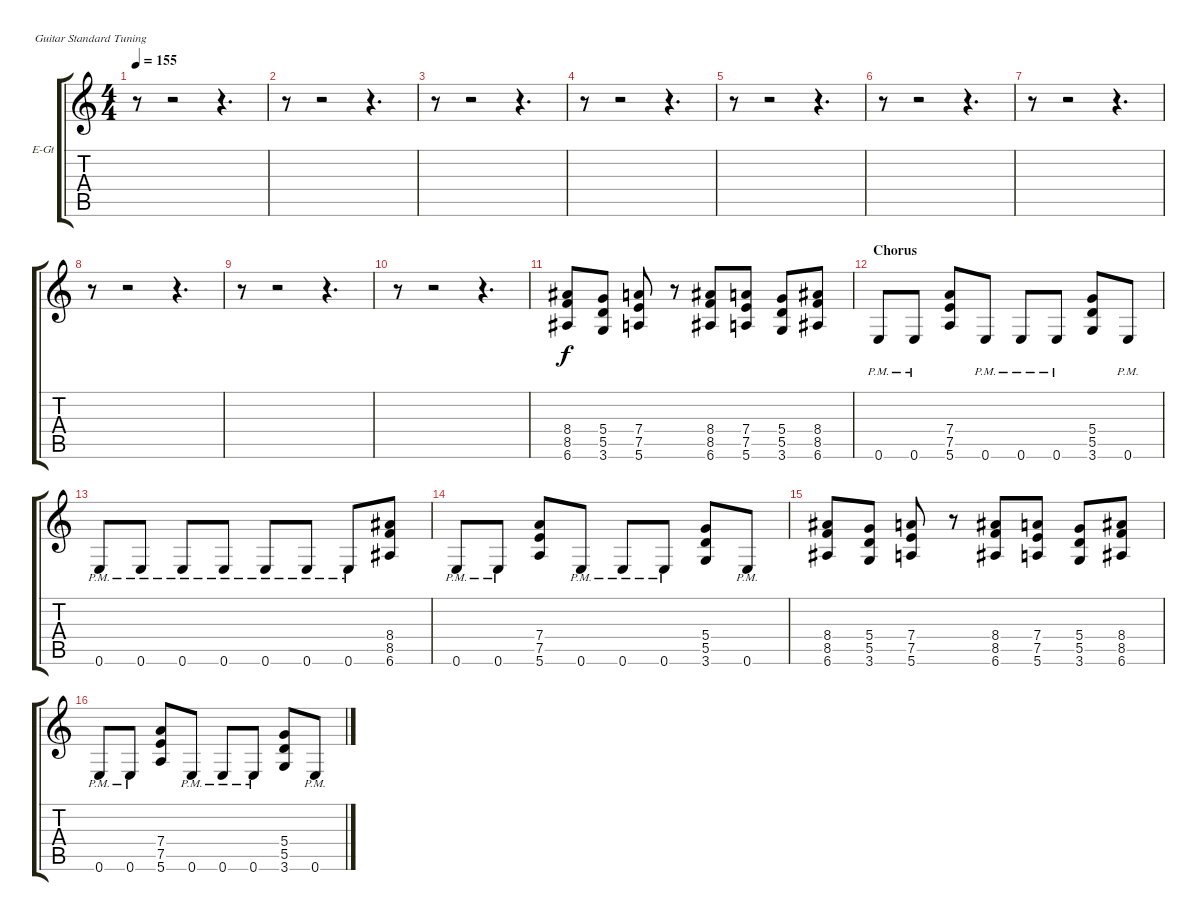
\bracketExtendMode groupsimilarinstruments
\firstSystemTrackNameOrientation horizontal
\otherSystemsTrackNameOrientation horizontal
\track ("Jeff Young" "E-Gt") {instrument distortionguitar}
\staff {score tabs}
\tuning (E4 B3 G3 D3 A2 E2)
\ts (4 4)
\tempo 155
\clef g2
\ks c
r.8{dy f} r.2 r.4{d} |
r.8 r.2 r.4{d} |
r.8 r.2 r.4{d} |
r.8 r.2 r.4{d} |
r.8 r.2 r.4{d} |
r.8 r.2 r.4{d} |
r.8 r.2 r.4{d} |
r.8 r.2 r.4{d} |
r.8 r.2 r.4{d} |
r.8 r.2 r.4{d} |
(8.4 8.5 6.6).8 (5.4 5.5 3.6).8 (7.4 7.5 5.6).8 r.8 (8.4 8.5 6.6).8 (7.4 7.5 5.6).8 (5.4 5.5 3.6).8 (8.4 8.5 6.6).8 |
\section ("" "Chorus")
0.6{pm}.8 0.6{pm}.8 (7.4 7.5 5.6).8 0.6{pm}.8 0.6{pm}.8 0.6{pm}.8 (5.4 5.5 3.6).8 0.6{pm}.8 |
0.6{pm}.8 0.6{pm}.8 0.6{pm}.8 0.6{pm}.8 0.6{pm}.8 0.6{pm}.8 0.6{pm}.8 (8.4 8.5 6.6).8 |
0.6{pm}.8 0.6{pm}.8 (7.4 7.5 5.6).8 0.6{pm}.8 0.6{pm}.8 0.6{pm}.8 (5.4 5.5 3.6).8 0.6{pm}.8 |
(8.4 8.5 6.6).8 (5.4 5.5 3.6).8 (7.4 7.5 5.6).8 r.8 (8.4 8.5 6.6).8 (7.4 7.5 5.6).8 (5.4 5.5 3.6).8 (8.4 8.5 6.6).8 |
0.6{pm}.8 0.6{pm}.8 (7.4 7.5 5.6).8 0.6{pm}.8 0.6{pm}.8 0.6{pm}.8 (5.4 5.5 3.6).8 0.6{pm}.8
